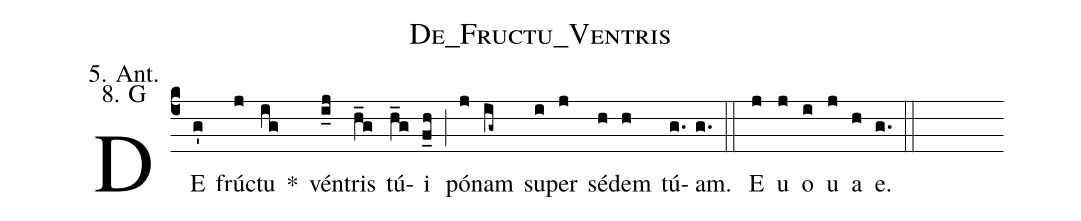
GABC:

name:De_Fructu_Ventris;
annotation:5. Ant.;
annotation:8. G;
%%
(c4) DE(g') frú(j)ctu(ig) *() vén(i_j)tris(h_g) tú(h_g)i(f_h) (;) pó(j)nam(ig~) su(i)per(j) sé(h)dem(h) tú(g.)am.(g.) (::) <eu> E(j) u(j) o(i) u(j) a(h) e.(g.) </eu> (::)
